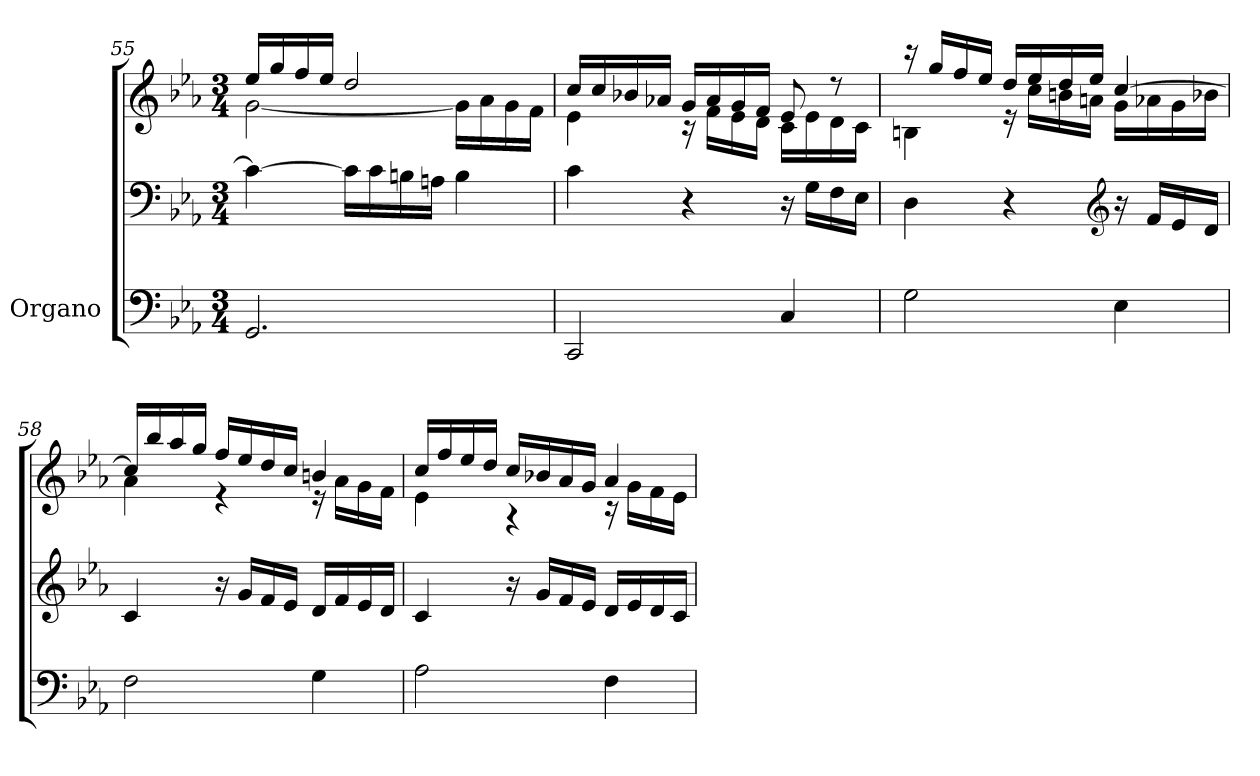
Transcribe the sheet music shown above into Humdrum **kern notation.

**kern	**kern	**kern
*part1	*part1	*part1
*staff3	*staff2	*staff1
*I"Organo	*	*
*clefF4	*clefF4	*clefG2
*k[b-e-a-]	*k[b-e-a-]	*k[b-e-a-]
*M3/4	*M3/4	*M3/4
=55	=55	=55
*^	*	*^
2.GG/	2.ryy	4c\_	16ee-/LL	[2g\
.	.	.	16gg/	.
.	.	.	16ff/	.
.	.	.	16ee-/JJ	.
.	.	16c\LL]	2dd/	.
.	.	16c\	.	.
.	.	16Bn\	.	.
.	.	16An\JJ	.	.
.	.	4B\	.	16g\LL]
.	.	.	.	16a-\
.	.	.	.	16g\
.	.	.	.	16f\JJ
=56	=56	=56	=56	=56
2CC/	2.ryy	4c\	16cc/LL	4e-\
.	.	.	16cc/	.
.	.	.	16b-X/	.
.	.	.	16a-X/JJ	.
.	.	4r	16g/LL	16r
.	.	.	16a-/	16f\LL
.	.	.	16g/	16e-\
.	.	.	16f/JJ	16d\JJ
4C/	.	16r	8e-/	16c\LL
.	.	16G\LL	.	16e-\
.	.	16F\	8r	16d\
.	.	16E-\JJ	.	16c\JJ
=57	=57	=57	=57	=57
2G\	2.ryy	4D\	16r	4Bn\
.	.	.	16gg/LL	.
.	.	.	16ff/	.
.	.	.	16ee-/JJ	.
.	.	4r	16dd/LL	16r
.	.	.	16ee-/	16cc\LL
.	.	.	16dd/	16bn\
.	.	.	16ee-/JJ	16an\JJ
*	*	*clefG2	*	*
4E-\	.	16r	[4cc/	16g\LL
.	.	16f/LL	.	16a-X\
.	.	16e-/	.	16g\
.	.	16d/JJ	.	16b-X\JJ
=58	=58	=58	=58	=58
2F\	2.ryy	4c/	16cc/LL]	4a-\
.	.	.	16bb-/	.
.	.	.	16aa-/	.
.	.	.	16gg/JJ	.
.	.	16r	16ff/LL	4r
.	.	16g/LL	16ee-/	.
.	.	16f/	16dd/	.
.	.	16e-/JJ	16cc/JJ	.
4G\	.	16d/LL	4bn/	16r
.	.	16f/	.	16a-\LL
.	.	16e-/	.	16g\
.	.	16d/JJ	.	16f\JJ
=59	=59	=59	=59	=59
2A-\	2.ryy	4c/	16cc/LL	4e-\
.	.	.	16ff/	.
.	.	.	16ee-/	.
.	.	.	16dd/JJ	.
.	.	16r	16cc/LL	4r
.	.	16g/LL	16b-X/	.
.	.	16f/	16a-/	.
.	.	16e-/JJ	16g/JJ	.
4F\	.	16d/LL	4a-/	16r
.	.	16e-/	.	16g\LL
.	.	16d/	.	16f\
.	.	16c/JJ	.	16e-\JJ
*v	*v	*	*v	*v
=	=	=
*-	*-	*-
